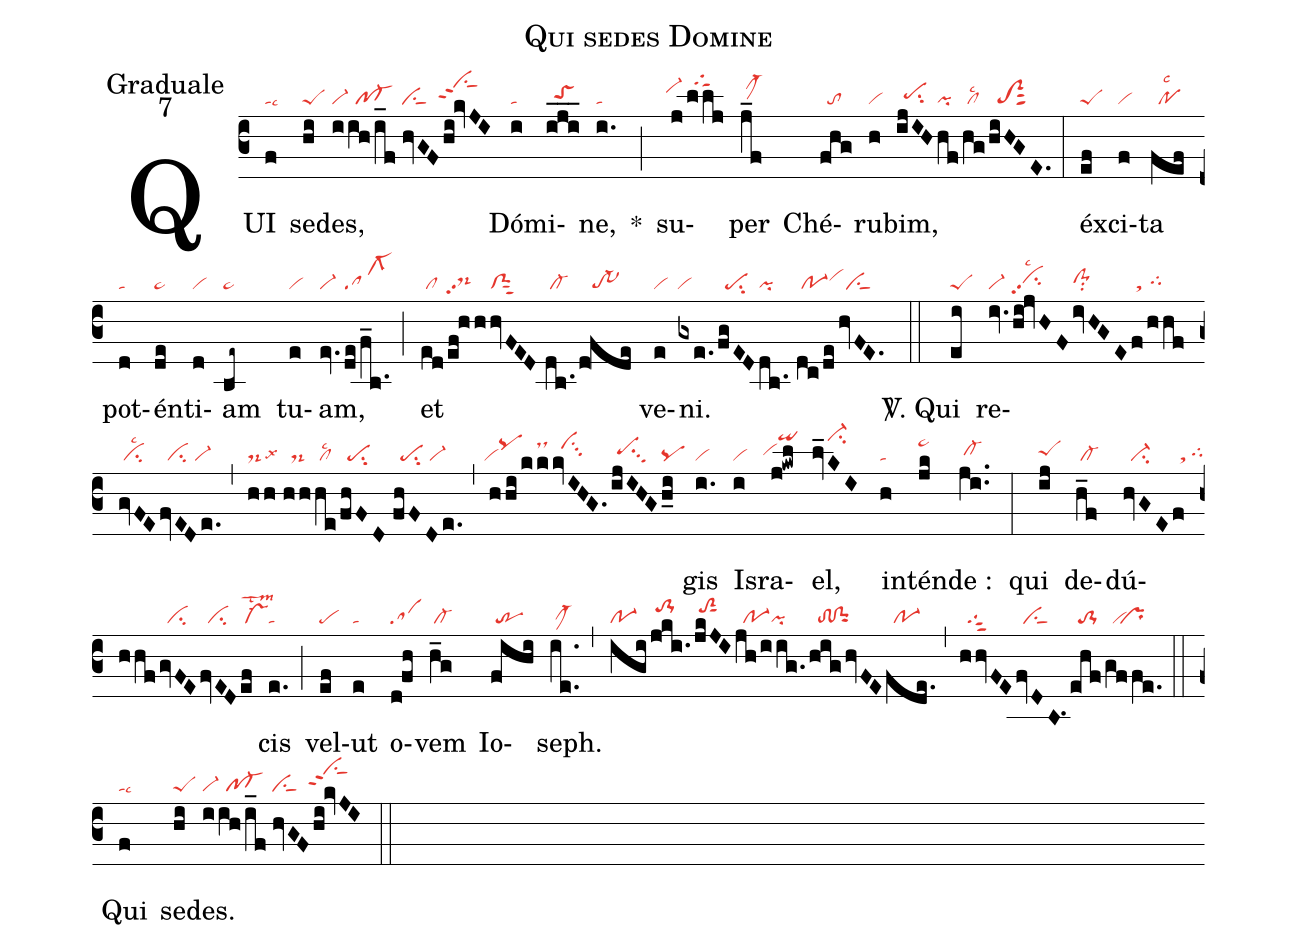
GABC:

name:Qui sedes Domine;
office-part:Graduale;
mode:7;
nabc-lines:1;
%%
(c3)
QUI(f|talsc6) se(hi|peS)des,(i|vi-|ih/i_f|//pf-|//hvGF|ciS|hi!kvJI|`ciShlppt2) Dó(i|ta)mi(iji___|//toShh)ne,(i.|ta) *(;) su(j|`vi-hj|!llj|//tgShm)per(j_f|/clM-hk) Ché(fhg|//to)ru(h|vi)bim,(ijIH|//pehhsu2|hf/|pi|/hg|/cllsc2|/hiHGE.|//toS2sut2) (:) éx(ef|peS)ci(f|vi)ta(fef|//polsc2) pot(d|ta)én(de|pe~)ti(d|vi)am(be~|pe~) tu(e|vi)am,(ev.|vi-|de/f_b.|sa!clS-1) (;) et(ed|/cl|/ef!hh|ds-hhpp2|hvFED|clSsut2|/!db.|/cl-|/d!fde|///tr-~) ve(e|vi)ni.(gxe.|vi|/fgED|//pesu2|db.|pi|//dc/de|/po-1vihi|!hvFE.|//ciS) (::)

<sp>V/</sp>. Qui(ei|peS) re(iv.|vi-|hi!jvHF|cihhpp2lsc2|ivHGE|clS-hhsu2|f/hhf|/st//tghh|gvFE|/cilsc2|fvEDe.|//ci/vi-)(,)(hh|ds-lsx3|//hh|//ds-|he|/cllsc2|/fhFD|//pesu2|//fhFDe.|//pesu2/vi-)(,)(hhi|`vipqhj|/kk|////dshk|kvIHG.|//vihjsu3|ijIHG|/pehhsu3|h_i|pq)gis(i.|vi) Is(i|vi)ra(j!kwl|``vihhqihm)el,(lv_KI|////ci-hm) in(h|ta)tén(jk|pe~hk)de :(ji..|/cl-hh) (:) qui(ij|peShh) de(h_f|/cl-)dú(hvGE|//ci-|f/hhf|//st/tghh|gvFE|//ci|fvED|//ci|ef|vs-lstm2)cis(e.|ta) (;) vel(ef|pe)ut(e|ta) o(d!fh|sa)vem(h_g|/cl-)  Io(fihi|/tr)seph.(ie..|/clM-hg) (,) (igi|po-1|jki.|/to-1hj|/jkJI|/toS2hjsut1|jh/iig.|//po-1pi|/highvFE|//to!ciG|fde.|//po-1) (,) (hhvFE|//tgS3|fvDB.1|//ciS|ehf|//to-1|/gffe.|//vi``pr) (::)

{Qui}(f|talsc6) se(hi|peS)des.(i|vi-|ih/i_f|//pf-|//hvGF|ciS|hi!kvJI|`ciShlppt2) (::)
